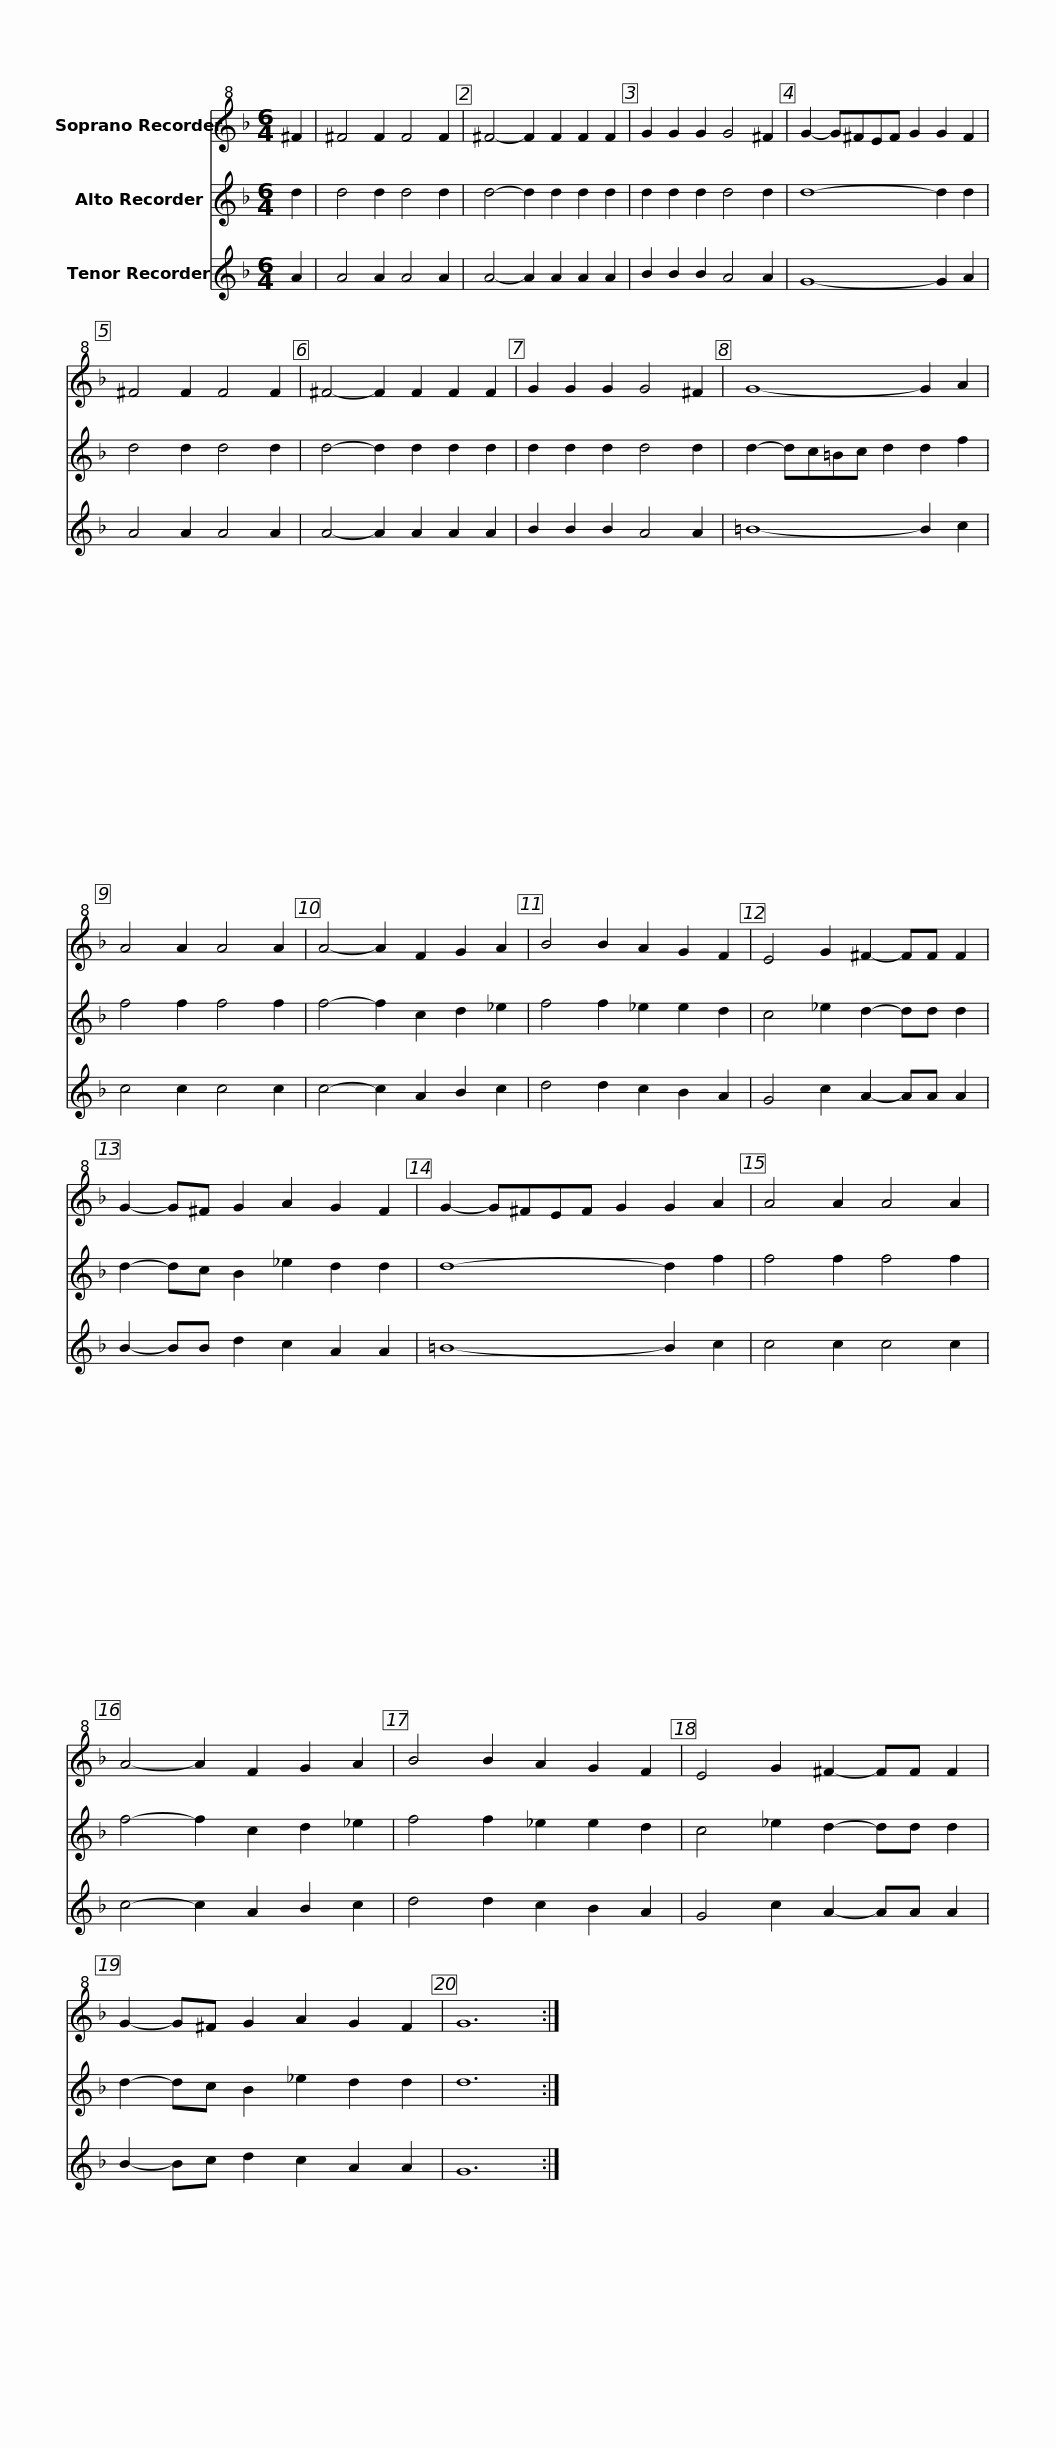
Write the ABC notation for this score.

X:1
%%score 1 2 3
L:1/8
M:6/4
I:linebreak $
K:F
V:1 treble+8
V:2 treble
V:3 treble
V:1
 ^F2 | ^F4 F2 F4 F2 | ^F4- F2 F2 F2 F2 | G2 G2 G2 G4 ^F2 | G2- G^FEF G2 G2 F2 | %5
 ^F4 F2 F4 F2 |$ ^F4- F2 F2 F2 F2 | G2 G2 G2 G4 ^F2 | G8- G2 A2 | A4 A2 A4 A2 | %10
 A4- A2 F2 G2 A2 | B4 B2 A2 G2 F2 |$ E4 G2 ^F2- FF F2 | G2- G^F G2 A2 G2 F2 | G2- G^FEF G2 G2 A2 | %15
 A4 A2 A4 A2 | A4- A2 F2 G2 A2 |$ B4 B2 A2 G2 F2 | E4 G2 ^F2- FF F2 | G2- G^F G2 A2 G2 F2 | %20
 G12 :| %21
V:2
 d2 | d4 d2 d4 d2 | d4- d2 d2 d2 d2 | d2 d2 d2 d4 d2 | d8- d2 d2 | %5
 d4 d2 d4 d2 |$ d4- d2 d2 d2 d2 | d2 d2 d2 d4 d2 | d2- dc=Bc d2 d2 f2 | f4 f2 f4 f2 | %10
 f4- f2 c2 d2 _e2 | f4 f2 _e2 e2 d2 |$ c4 _e2 d2- dd d2 | d2- dc B2 _e2 d2 d2 | d8- d2 f2 | %15
 f4 f2 f4 f2 | f4- f2 c2 d2 _e2 |$ f4 f2 _e2 e2 d2 | c4 _e2 d2- dd d2 | d2- dc B2 _e2 d2 d2 | %20
 d12 :| %21
V:3
 A2 | A4 A2 A4 A2 | A4- A2 A2 A2 A2 | B2 B2 B2 A4 A2 | G8- G2 A2 | %5
 A4 A2 A4 A2 |$ A4- A2 A2 A2 A2 | B2 B2 B2 A4 A2 | =B8- B2 c2 | c4 c2 c4 c2 | %10
 c4- c2 A2 B2 c2 | d4 d2 c2 B2 A2 |$ G4 c2 A2- AA A2 | B2- BB d2 c2 A2 A2 | =B8- B2 c2 | %15
 c4 c2 c4 c2 | c4- c2 A2 B2 c2 |$ d4 d2 c2 B2 A2 | G4 c2 A2- AA A2 | B2- Bc d2 c2 A2 A2 | %20
 G12 :| %21
